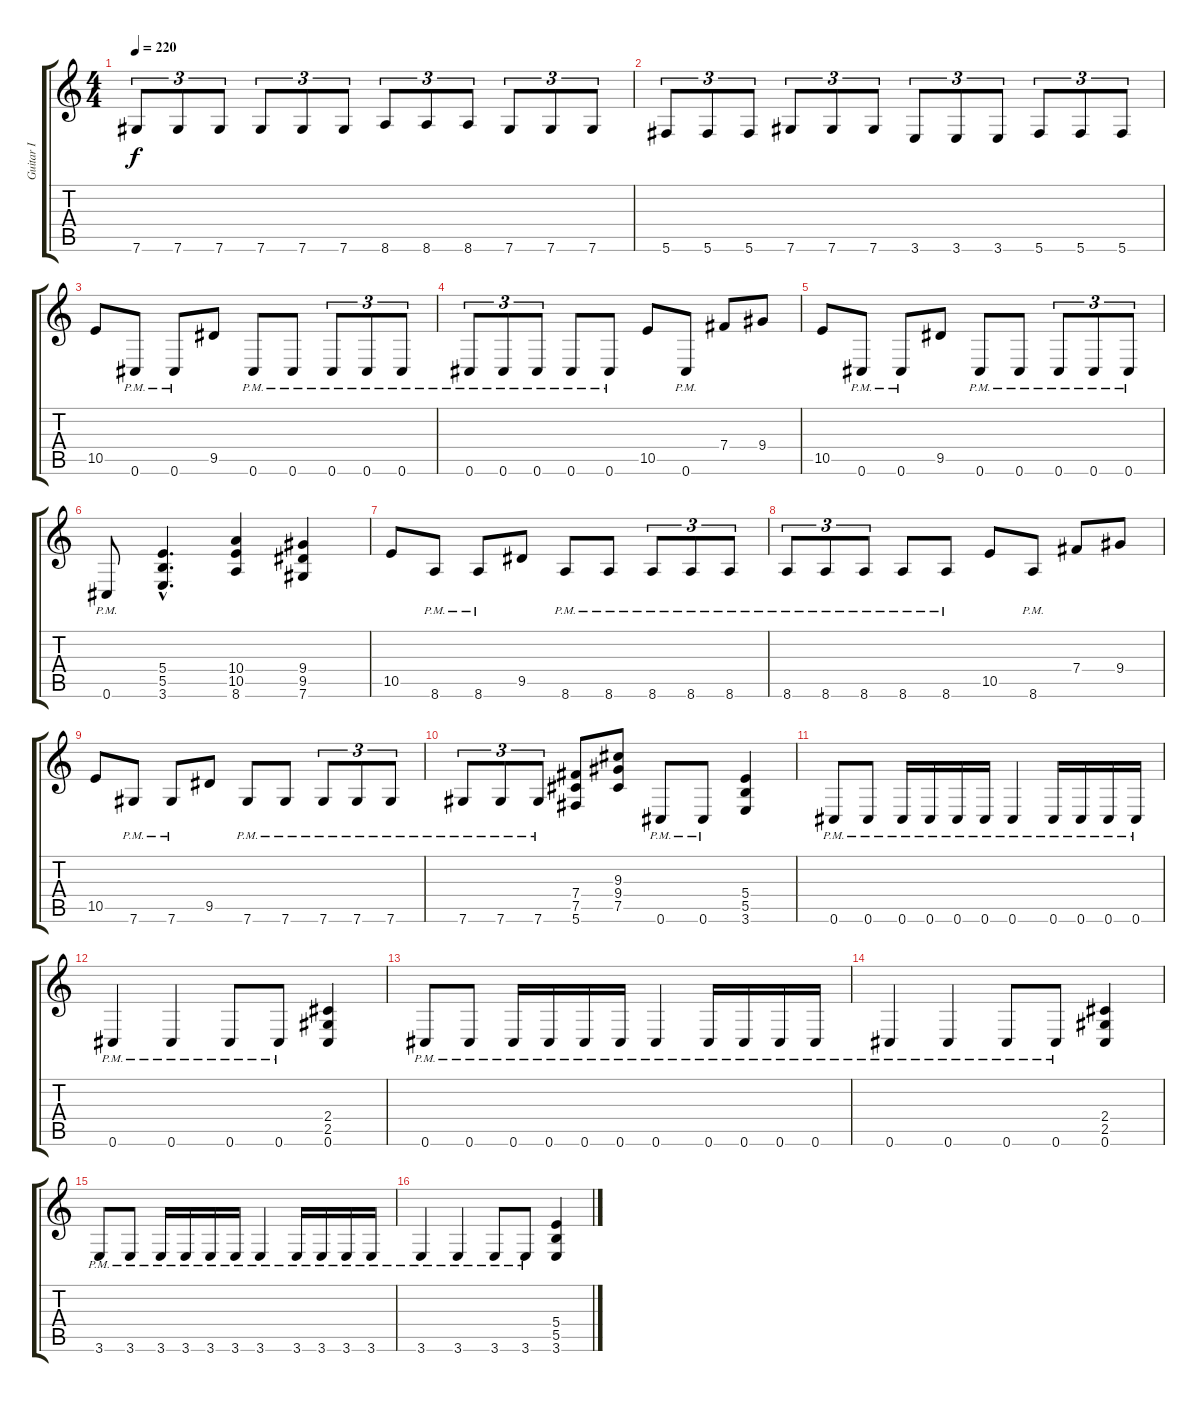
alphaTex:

\track ("Guitar I" "Guitar I") {instrument distortionguitar}
\staff {score tabs}
\tuning (Db4 Ab3 E3 B2 Gb2 Db2) {hide}
\ts (4 4)
\tempo 220
\clef g2
\ks c
7.6.8{tu (3 2) dy f} 7.6.8{tu (3 2)} 7.6.8{tu (3 2)} 7.6.8{tu (3 2)} 7.6.8{tu (3 2)} 7.6.8{tu (3 2)} 8.6.8{tu (3 2)} 8.6.8{tu (3 2)} 8.6.8{tu (3 2)} 7.6.8{tu (3 2)} 7.6.8{tu (3 2)} 7.6.8{tu (3 2)} |
5.6.8{tu (3 2)} 5.6.8{tu (3 2)} 5.6.8{tu (3 2)} 7.6.8{tu (3 2)} 7.6.8{tu (3 2)} 7.6.8{tu (3 2)} 3.6.8{tu (3 2)} 3.6.8{tu (3 2)} 3.6.8{tu (3 2)} 5.6.8{tu (3 2)} 5.6.8{tu (3 2)} 5.6.8{tu (3 2)} |
10.5.8 0.6{pm}.8 0.6{pm}.8 9.5.8 0.6{pm}.8 0.6{pm}.8 0.6{pm}.8{tu (3 2)} 0.6{pm}.8{tu (3 2)} 0.6{pm}.8{tu (3 2)} |
0.6{pm}.8{tu (3 2)} 0.6{pm}.8{tu (3 2)} 0.6{pm}.8{tu (3 2)} 0.6{pm}.8 0.6{pm}.8 10.5.8 0.6{pm}.8 7.4.8 9.4.8 |
10.5.8 0.6{pm}.8 0.6{pm}.8 9.5.8 0.6{pm}.8 0.6{pm}.8 0.6{pm}.8{tu (3 2)} 0.6{pm}.8{tu (3 2)} 0.6{pm}.8{tu (3 2)} |
0.6{pm}.8 (5.4{hac} 5.5{hac} 3.6{hac}).4{d} (10.4 10.5 8.6).4 (9.4 9.5 7.6).4 |
10.5.8 8.6{pm}.8 8.6{pm}.8 9.5.8 8.6{pm}.8 8.6{pm}.8 8.6{pm}.8{tu (3 2)} 8.6{pm}.8{tu (3 2)} 8.6{pm}.8{tu (3 2)} |
8.6{pm}.8{tu (3 2)} 8.6{pm}.8{tu (3 2)} 8.6{pm}.8{tu (3 2)} 8.6{pm}.8 8.6{pm}.8 10.5.8 8.6{pm}.8 7.4.8 9.4.8 |
10.5.8 7.6{pm}.8 7.6{pm}.8 9.5.8 7.6{pm}.8 7.6{pm}.8 7.6{pm}.8{tu (3 2)} 7.6{pm}.8{tu (3 2)} 7.6{pm}.8{tu (3 2)} |
7.6{pm}.8{tu (3 2)} 7.6{pm}.8{tu (3 2)} 7.6{pm}.8{tu (3 2)} (7.4 7.5 5.6).8 (9.3 9.4 7.5).8 0.6{pm}.8 0.6{pm}.8 (5.4 5.5 3.6).4 |
0.6{pm}.8 0.6{pm}.8 0.6{pm}.16 0.6{pm}.16 0.6{pm}.16 0.6{pm}.16 0.6{pm}.4 0.6{pm}.16 0.6{pm}.16 0.6{pm}.16 0.6{pm}.16 |
0.6{pm}.4 0.6{pm}.4 0.6{pm}.8 0.6{pm}.8 (2.4 2.5 0.6).4 |
0.6{pm}.8 0.6{pm}.8 0.6{pm}.16 0.6{pm}.16 0.6{pm}.16 0.6{pm}.16 0.6{pm}.4 0.6{pm}.16 0.6{pm}.16 0.6{pm}.16 0.6{pm}.16 |
0.6{pm}.4 0.6{pm}.4 0.6{pm}.8 0.6{pm}.8 (2.4 2.5 0.6).4 |
3.6{pm}.8 3.6{pm}.8 3.6{pm}.16 3.6{pm}.16 3.6{pm}.16 3.6{pm}.16 3.6{pm}.4 3.6{pm}.16 3.6{pm}.16 3.6{pm}.16 3.6{pm}.16 |
3.6{pm}.4 3.6{pm}.4 3.6{pm}.8 3.6{pm}.8 (5.4 5.5 3.6).4
